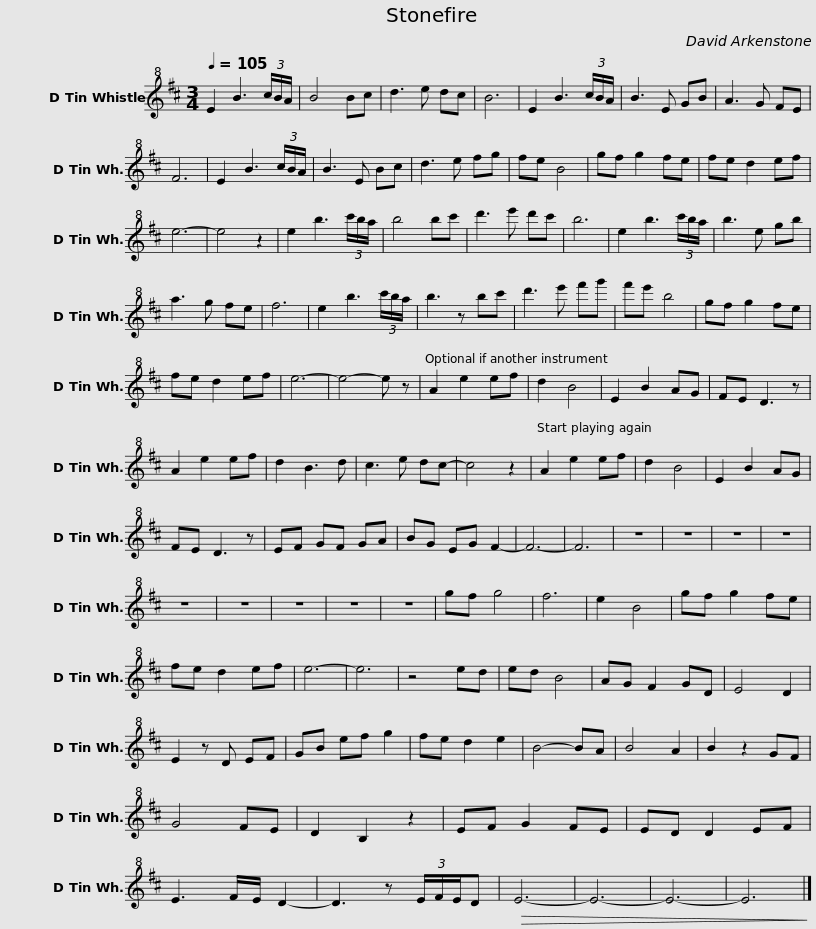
X:1
L:1/8
Q:1/4=105
M:3/4
I:linebreak $
K:D
V:1 treble+8
V:1
 E2 B3 (3c/B/A/ | B4 Bc | d3 e dc | B6 | E2 B3 (3c/B/A/ | %5
 B3 E GB | A3 G FE | F6 | E2 B3 (3c/B/A/ | B3 E Bc |$ %10
 d3 e fg | fe B4 | gf g2 fe | fe d2 ef | e6- | %15
 e4 z2 | e2 b3 (3c'/b/a/ | b4 bc' | d'3 e' d'c' | b6 |$ %20
 e2 b3 (3c'/b/a/ | b3 e gb | a3 g fe | f6 | e2 b3 (3c'/b/a/ | %25
 b3 z bc' | d'3 e' f'g' | f'e' b4 | gf g2 fe |$ fe d2 ef | %30
 e6- | e4- e z | A2 e2 ef | d2 B4 | E2 B2 AG | %35
 FE D3 z | A2 e2 ef | d2 B3 d | c3 e dc- | c4 z2 |$ %40
 A2 e2 ef | d2 B4 | E2 B2 AG | FE D3 z | EF GF GA | %45
 BG EG F2- | F6- | F6 | z6 | z6 | %50
 z6 | z6 | z6 |$ z6 | z6 | %55
 z6 | z6 | gf g4 | f6 | e2 B4 | %60
 gf g2 fe | fe d2 ef | e6- | e6 | z4 ed | %65
 ed B4 | AG F2 GD |$ E4 D2 | E2 z D EF | GB ef g2 | %70
 fe d2 e2 | B4- BA | B4 A2 | B2 z2 GF | G4 FE | %75
 D2 B,2 z2 | EF G2 FE | ED D2 EF |$ E3 F/E/ D2- | D3 z (3E/F/E/D | %80
!>(! E6- | E6- | E6- | E6!>)! |] %84
